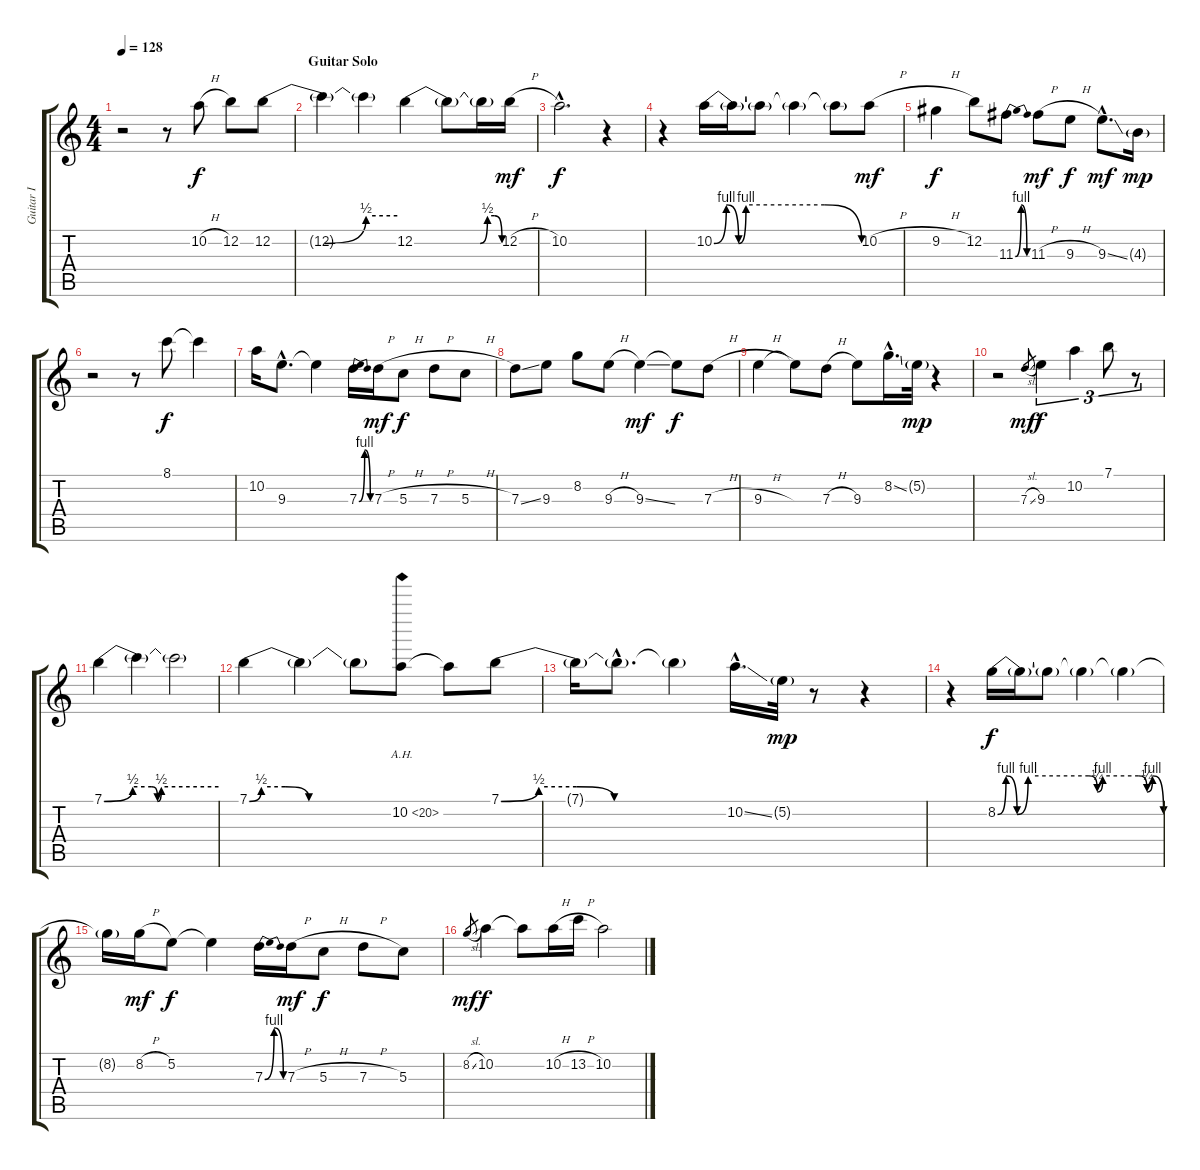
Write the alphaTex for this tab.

\track ("Guitar I" "Guitar I") {instrument overdrivenguitar}
\staff {score tabs}
\tuning (E4 B3 G3 D3 A2 E2) {hide}
\ts (4 4)
\tempo 128
\clef g2
\ks c
r.2{dy f instrument overdrivenguitar} r.8 10.2{h}.8 12.2.8 12.2{be (custom 0 0 25 0 45 2 60 2)}.8 |
\section ("" "Guitar Solo")
12.2{t}.4 12.2{t}.4 12.2{be (custom 0 0 45 0 50 2 55 2 60 0)}.4 12.2{t}.8 12.2{t}.16 12.2{h}.16{dy mf} |
10.2{hac}.2{d dy f} r.4 |
r.4 10.2{be (custom 0 0 5 4 10 0 13 4 45 4 60 0)}.16 10.2{t}.16 10.2{t}.8 10.2{t}.4 10.2{t}.8 10.2{h}.8{dy mf} |
9.2{h}.4{dy f} 12.2.8 11.3{be (bendrelease 0 0 15 4 30 4 60 0)}.8 11.3{h}.8{dy mf} 9.3{h}.8{dy f} 9.3{ss hac}.8{d dy mf} 4.3{g}.16{dy mp} |
r.2 r.8 8.1.8{dy f} 8.1{t}.4 |
10.2.16 9.3{hac}.8{d} 9.3{t}.4 7.3{be (bendrelease 0 0 15 4 30 4 60 0)}.16 7.3{h}.16{dy mf} 5.3{h}.8{dy f} 7.3{h}.8 5.3{h}.8 |
7.3{ss}.8 9.3.8 8.2.8 9.3{h}.8 9.3{ss}.4{dy mf} 9.3{t}.8{dy f} 7.3{h}.8 |
9.3{h}.4 9.3{t}.8 7.3{h}.8 9.3.8 8.2{ss hac}.16{d} 5.2{g}.32{dy mp} r.4 |
r.2 7.3{sl}.8{gr dy mf} 9.3.4{tu (3 2) dy f} 10.2.4{tu (3 2)} 7.1.8{tu (3 2)} r.8{tu (3 2)} |
7.1{be (custom 0 0 15 2 25 2 28 0 30 2 60 2)}.4 7.1{t}.4 7.1{t}.2 |
7.1{be (custom 0 0 5 2 15 2 25 0 60 0)}.4 7.1{t}.4 7.1{t}.8 10.2{ah 10}.8 10.2{t}.8 7.1{be (custom 0 0 10 2 20 2 30 0 60 0)}.8 |
7.1{t}.16 7.1{hac t}.8{d} 7.1{t}.4 10.2{ss hac}.16{d} 5.2{g}.32{dy mp} r.8 r.4 |
r.4 8.2{be (custom 0 0 3 4 7 0 11 4 33 4 36 1 38 4 51 4 54 1 56 4 60 0)}.16{dy f} 8.2{t}.16 8.2{t}.8 8.2{t}.4 8.2{t}.4 |
8.2{t}.16 8.2{h}.16{dy mf} 5.2.8{dy f} 5.2{t}.4 7.3{be (bendrelease 0 0 15 4 30 4 60 0)}.16 7.3{h}.16{dy mf} 5.3{h}.8{dy f} 7.3{h}.8 5.3.8 |
8.2{sl}.8{gr dy mf} 10.2.4{dy f} 10.2{t}.8 10.2{h}.16 13.2{h}.16 10.2{h}.2
